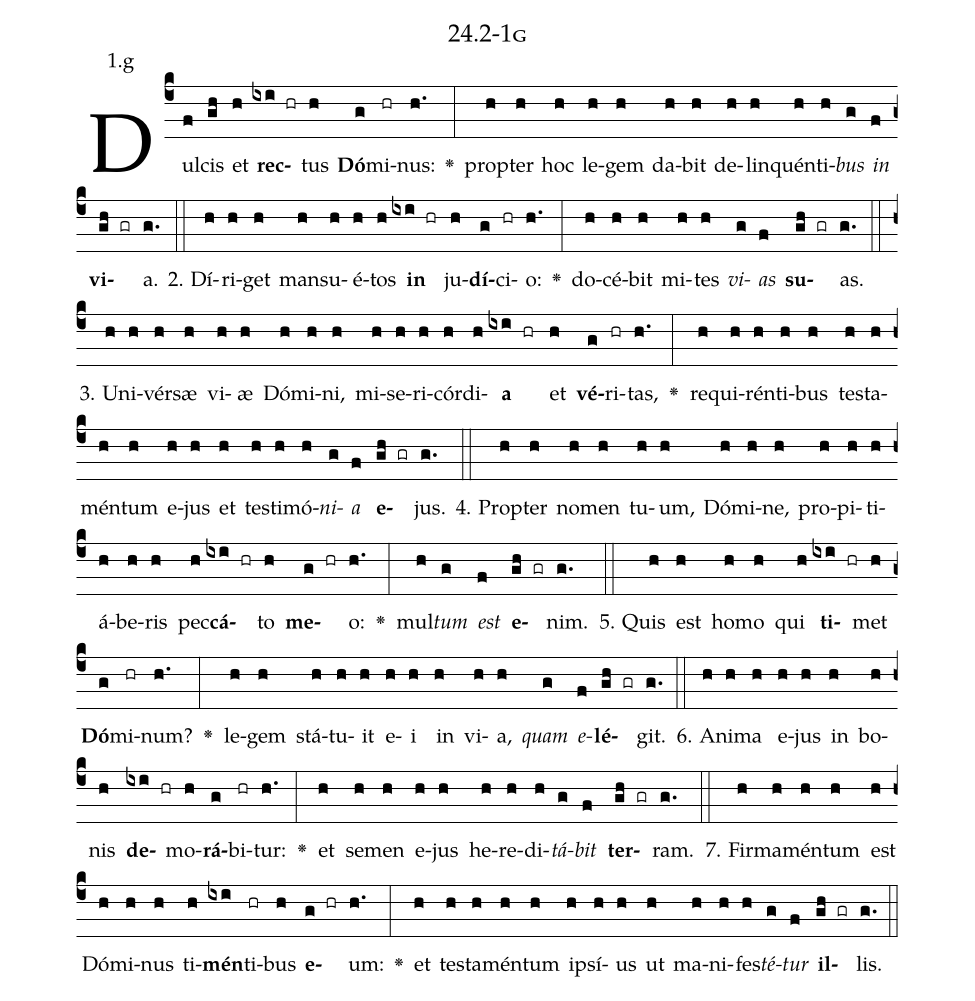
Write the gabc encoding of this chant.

name: 24.2-1g;
annotation: 1.g;
%%
(c4)Dul(f)cis(gh) et(h) <b>rec</b>(ixi hr)tus(h) <b>Dó</b>(g)mi(hr)nus:(h.) <v>\greheightstar</v>(:) prop(h)ter(h) hoc(h) le(h)gem(h) da(h)bit(h) de(h)lin(h)quén(h)ti(h)<i>bus</i>(g) <i>in</i>(f) <b>vi</b>(gh gr)a.(g.) (::)
2. Dí(h)ri(h)get(h) man(h)su(h)é(h)tos(h) <b>in</b>(ixi hr) ju(h)<b>dí</b>(g)ci(hr)o:(h.) <v>\greheightstar</v>(:) do(h)cé(h)bit(h) mi(h)tes(h) <i>vi</i>(g)<i>as</i>(f) <b>su</b>(gh gr)as.(g.) (::)
3. U(h)ni(h)vér(h)sæ(h) vi(h)æ(h) Dó(h)mi(h)ni,(h) mi(h)se(h)ri(h)cór(h)di(h)<b>a</b>(ixi hr) et(h) <b>vé</b>(g)ri(hr)tas,(h.) <v>\greheightstar</v>(:) re(h)qui(h)rén(h)ti(h)bus(h) tes(h)ta(h)mén(h)tum(h) e(h)jus(h) et(h) tes(h)ti(h)mó(h)<i>ni</i>(g)<i>a</i>(f) <b>e</b>(gh gr)jus.(g.) (::)
4. Prop(h)ter(h) no(h)men(h) tu(h)um,(h) Dó(h)mi(h)ne,(h) pro(h)pi(h)ti(h)á(h)be(h)ris(h) pec(h)<b>cá</b>(ixi hr)to(h) <b>me</b>(g hr)o:(h.) <v>\greheightstar</v>(:) mul(h)<i>tum</i>(g) <i>est</i>(f) <b>e</b>(gh gr)nim.(g.) (::)
5. Quis(h) est(h) ho(h)mo(h) qui(h) <b>ti</b>(ixi hr)met(h) <b>Dó</b>(g)mi(hr)num?(h.) <v>\greheightstar</v>(:) le(h)gem(h) stá(h)tu(h)it(h) e(h)i(h) in(h) vi(h)a,(h) <i>quam</i>(g) <i>e</i>(f)<b>lé</b>(gh gr)git.(g.) (::)
6. A(h)ni(h)ma(h) e(h)jus(h) in(h) bo(h)nis(h) <b>de</b>(ixi hr)mo(h)<b>rá</b>(g)bi(hr)tur:(h.) <v>\greheightstar</v>(:) et(h) se(h)men(h) e(h)jus(h) he(h)re(h)di(h)<i>tá</i>(g)<i>bit</i>(f) <b>ter</b>(gh gr)ram.(g.) (::)
7. Fir(h)ma(h)mén(h)tum(h) est(h) Dó(h)mi(h)nus(h) ti(h)<b>mén</b>(ixi)ti(hr)bus(h) <b>e</b>(g hr)um:(h.) <v>\greheightstar</v>(:) et(h) tes(h)ta(h)mén(h)tum(h) ip(h)sí(h)us(h) ut(h) ma(h)ni(h)fes(h)<i>té</i>(g)<i>tur</i>(f) <b>il</b>(gh gr)lis.(g.) (::)
